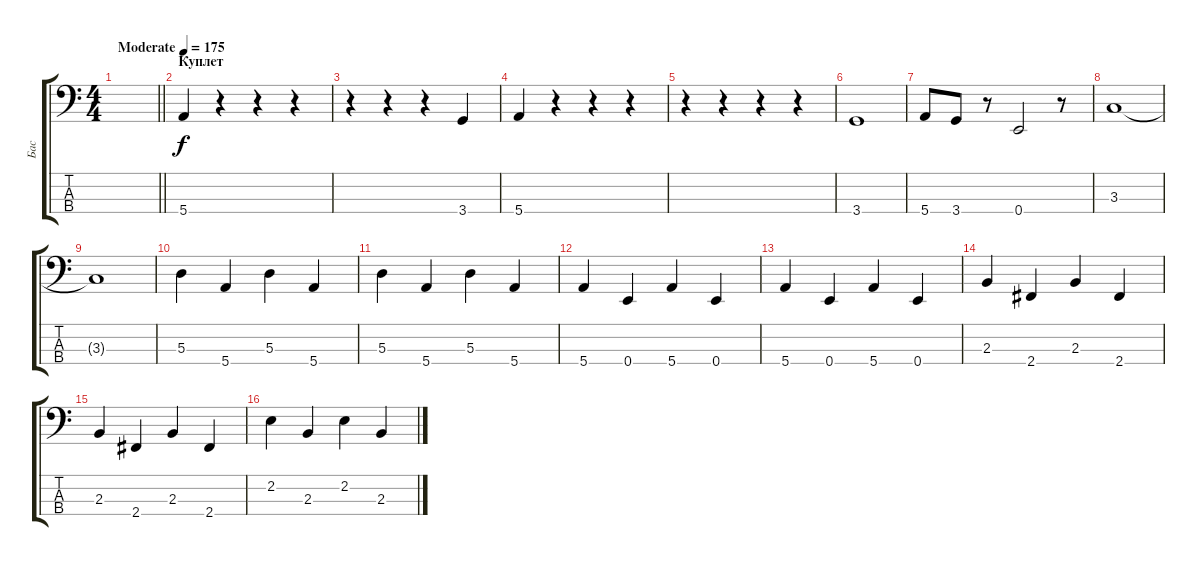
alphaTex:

\track ("Бас" "Бас") {instrument electricbassfinger}
\staff {score tabs}
\tuning (G2 D2 A1 E1) {hide}
\ts (4 4)
\tempo (175 "Moderate")
\clef f4
\barLineRight lightlight
\ks c
|
\section ("" "Куплет")
5.4.4 r.4 r.4 r.4 |
r.4 r.4 r.4 3.4.4 |
5.4.4 r.4 r.4 r.4 |
r.4 r.4 r.4 r.4 |
3.4.1 |
5.4.8 3.4.8 r.8 0.4.2 r.8 |
3.3.1 |
3.3{t}.1 |
5.3.4 5.4.4 5.3.4 5.4.4 |
5.3.4 5.4.4 5.3.4 5.4.4 |
5.4.4 0.4.4 5.4.4 0.4.4 |
5.4.4 0.4.4 5.4.4 0.4.4 |
2.3.4 2.4.4 2.3.4 2.4.4 |
2.3.4 2.4.4 2.3.4 2.4.4 |
2.2.4 2.3.4 2.2.4 2.3.4
